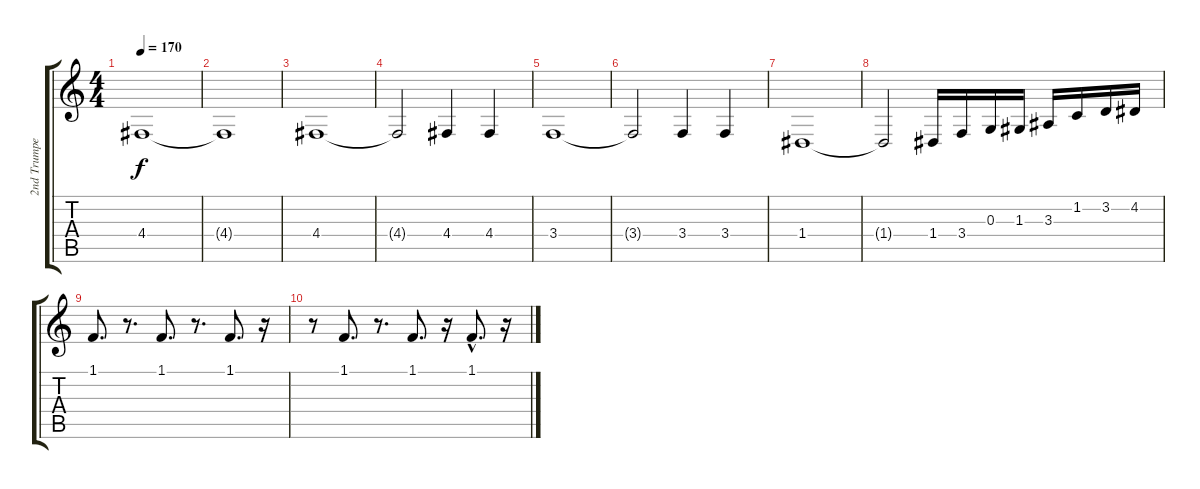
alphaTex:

\track ("2nd Trumpet" "2nd Trumpe") {instrument trumpet}
\staff {score tabs}
\tuning (E4 B3 G3 D3 A2 E2) {hide}
\ts (4 4)
\tempo 170
\clef g2
\ks c
4.4.1{dy f} |
4.4{t}.1 |
4.4.1 |
4.4{t}.2 4.4.4 4.4.4 |
3.4.1 |
3.4{t}.2 3.4.4 3.4.4 |
1.4.1 |
1.4{t}.2 1.4.16 3.4.16 0.3.16 1.3.16 3.3.16 1.2.16 3.2.16 4.2.16 |
1.1.8{d} r.8{d} 1.1.8{d} r.8{d} 1.1.8{d} r.16 |
r.8 1.1.8{d} r.8{d} 1.1.8{d} r.16 1.1{hac}.8{d} r.16
